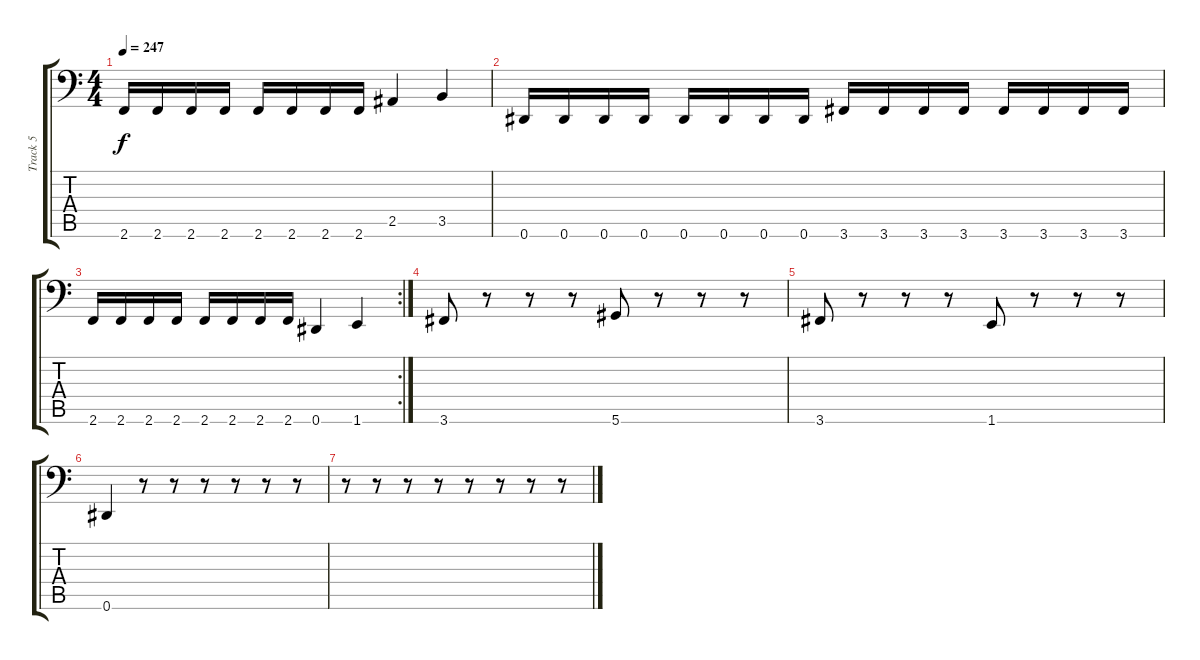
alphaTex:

\track ("Track 5" "Track 5") {instrument electricbasspick}
\staff {score tabs}
\tuning (Eb3 Bb2 Gb2 Db2 Ab1 Eb1) {hide}
\ts (4 4)
\tempo 247
\clef f4
\ks c
2.6.16{dy f} 2.6.16 2.6.16 2.6.16 2.6.16 2.6.16 2.6.16 2.6.16 2.5.4 3.5.4 |
0.6.16 0.6.16 0.6.16 0.6.16 0.6.16 0.6.16 0.6.16 0.6.16 3.6.16 3.6.16 3.6.16 3.6.16 3.6.16 3.6.16 3.6.16 3.6.16 |
\rc 2
2.6.16 2.6.16 2.6.16 2.6.16 2.6.16 2.6.16 2.6.16 2.6.16 0.6.4 1.6.4 |
3.6.8 r.8 r.8 r.8 5.6.8 r.8 r.8 r.8 |
3.6.8 r.8 r.8 r.8 1.6.8 r.8 r.8 r.8 |
0.6.4 r.8 r.8 r.8 r.8 r.8 r.8 |
r.8 r.8 r.8 r.8 r.8 r.8 r.8 r.8
